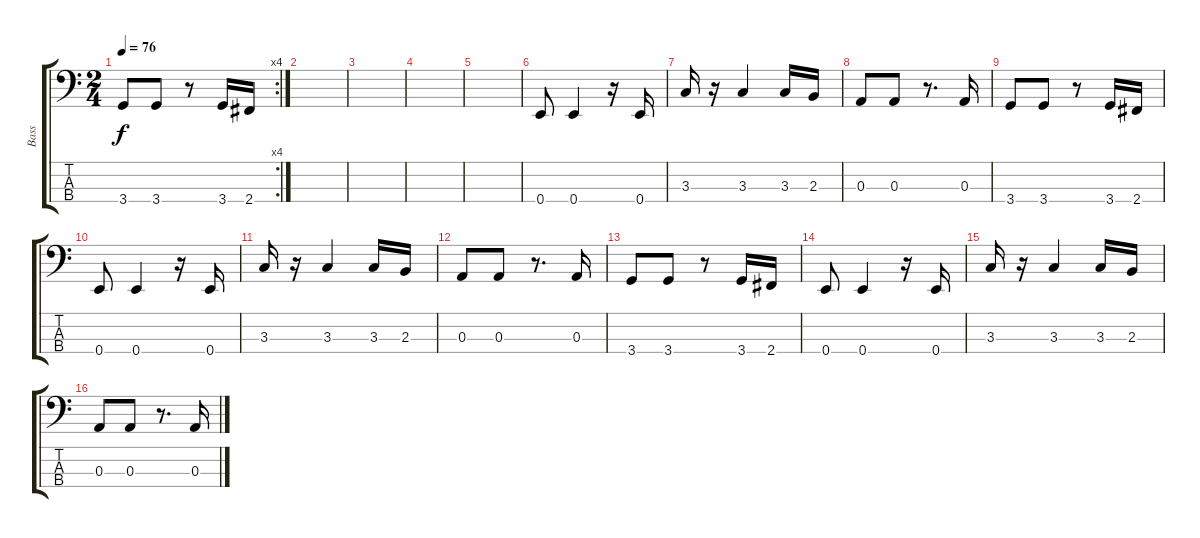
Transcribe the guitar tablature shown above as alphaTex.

\track ("Bass" "Bass") {instrument electricbasspick}
\staff {score tabs}
\tuning (G2 D2 A1 E1) {hide}
\rc 4
\ts (2 4)
\tempo 76
\clef f4
\ks c
3.4.8{dy f} 3.4.8 r.8 3.4.16 2.4.16 |
|
|
|
|
0.4.8 0.4.4 r.16 0.4.16 |
3.3.16 r.16 3.3.4 3.3.16 2.3.16 |
0.3.8 0.3.8 r.8{d} 0.3.16 |
3.4.8 3.4.8 r.8 3.4.16 2.4.16 |
0.4.8 0.4.4 r.16 0.4.16 |
3.3.16 r.16 3.3.4 3.3.16 2.3.16 |
0.3.8 0.3.8 r.8{d} 0.3.16 |
3.4.8 3.4.8 r.8 3.4.16 2.4.16 |
0.4.8 0.4.4 r.16 0.4.16 |
3.3.16 r.16 3.3.4 3.3.16 2.3.16 |
0.3.8 0.3.8 r.8{d} 0.3.16
